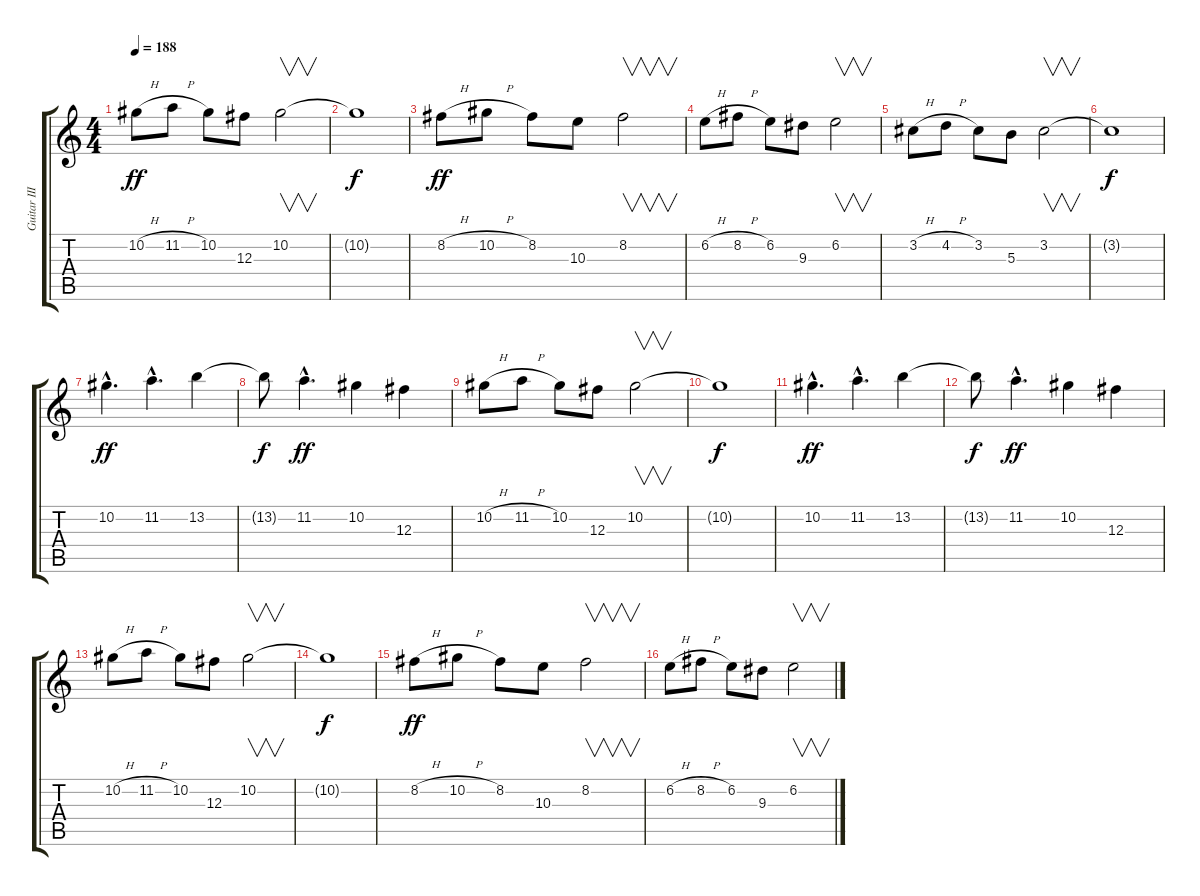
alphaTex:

\track ("Guitar III" "Guitar III") {instrument overdrivenguitar}
\staff {score tabs}
\tuning (Eb4 Bb3 Gb3 Db3 Ab2 Eb2) {hide}
\ts (4 4)
\tempo 188
\clef g2
\ks c
10.2{h}.8{dy ff} 11.2{h}.8 10.2.8 12.3.8 10.2.2{v} |
10.2{t}.1{dy f} |
8.2{h}.8{dy ff} 10.2{h}.8 8.2.8 10.3.8 8.2.2{v} |
6.2{h}.8 8.2{h}.8 6.2.8 9.3.8 6.2.2{v} |
3.2{h}.8 4.2{h}.8 3.2.8 5.3.8 3.2.2{v} |
3.2{t}.1{dy f} |
10.2{hac}.4{d dy ff} 11.2{hac}.4{d} 13.2.4 |
13.2{t}.8{dy f} 11.2{hac}.4{d dy ff} 10.2.4 12.3.4 |
10.2{h}.8 11.2{h}.8 10.2.8 12.3.8 10.2.2{v} |
10.2{t}.1{dy f} |
10.2{hac}.4{d dy ff} 11.2{hac}.4{d} 13.2.4 |
13.2{t}.8{dy f} 11.2{hac}.4{d dy ff} 10.2.4 12.3.4 |
10.2{h}.8 11.2{h}.8 10.2.8 12.3.8 10.2.2{v} |
10.2{t}.1{dy f} |
8.2{h}.8{dy ff} 10.2{h}.8 8.2.8 10.3.8 8.2.2{v} |
6.2{h}.8 8.2{h}.8 6.2.8 9.3.8 6.2.2{v}
